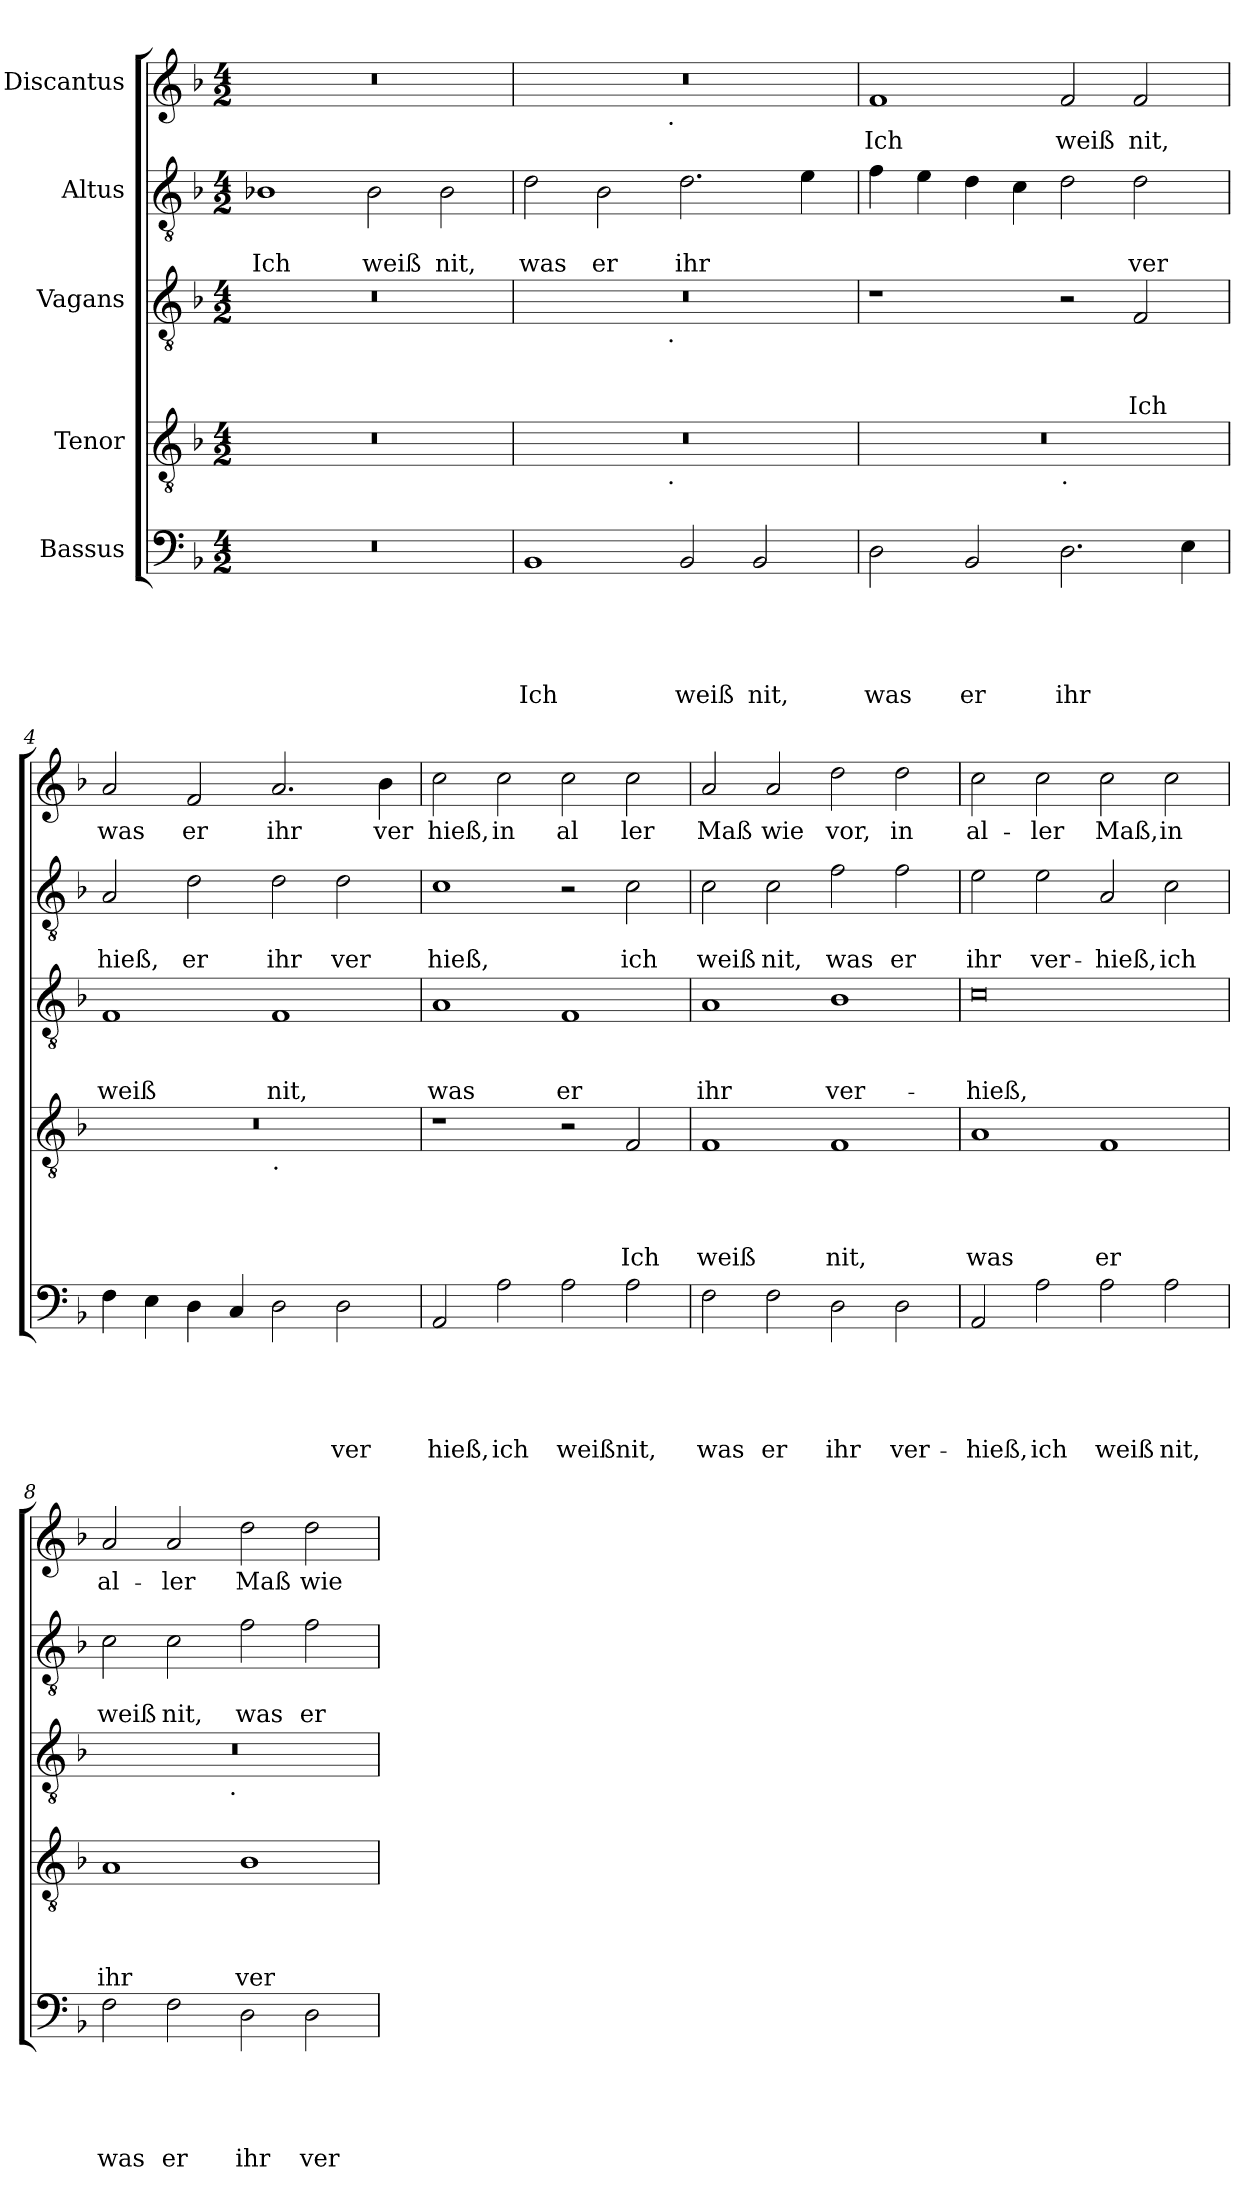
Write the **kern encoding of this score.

**kern	**text	**text	**text	**text	**text	**kern	**text	**text	**text	**text	**kern	**text	**text	**text	**kern	**text	**text	**kern	**text
*part5	*part5	*part5	*part5	*part5	*part5	*part4	*part4	*part4	*part4	*part4	*part3	*part3	*part3	*part3	*part2	*part2	*part2	*part1	*part1
*staff5	*staff5	*staff5	*staff5	*staff5	*staff5	*staff4	*staff4	*staff4	*staff4	*staff4	*staff3	*staff3	*staff3	*staff3	*staff2	*staff2	*staff2	*staff1	*staff1
*I"Bassus	*	*	*	*	*	*I"Tenor	*	*	*	*	*I"Vagans	*	*	*	*I"Altus	*	*	*I"Discantus	*
*clefF4	*	*	*	*	*	*clefGv2	*	*	*	*	*clefGv2	*	*	*	*clefGv2	*	*	*clefG2	*
*k[b-]	*	*	*	*	*	*k[b-]	*	*	*	*	*k[b-]	*	*	*	*k[b-]	*	*	*k[b-]	*
*F:	*	*	*	*	*	*F:	*	*	*	*	*F:	*	*	*	*F:	*	*	*F:	*
*M4/2	*	*	*	*	*	*M4/2	*	*	*	*	*M4/2	*	*	*	*M4/2	*	*	*M4/2	*
=1	=1	=1	=1	=1	=1	=1	=1	=1	=1	=1	=1	=1	=1	=1	=1	=1	=1	=1	=1
!	!	!	!	!	!	!	!	!	!	!	!	!	!	!	!	!	!LO:LY:b	!	!
0r	.	.	.	.	.	0r	.	.	.	.	0r	.	.	.	1B-X	.	Ich	0r	.
!	!	!	!	!	!	!	!	!	!	!	!	!	!	!	!	!	!LO:LY:b	!	!
.	.	.	.	.	.	.	.	.	.	.	.	.	.	.	2B-\	.	weiß	.	.
!	!	!	!	!	!	!	!	!	!	!	!	!	!	!	!	!	!LO:LY:b	!	!
.	.	.	.	.	.	.	.	.	.	.	.	.	.	.	2B-\	.	nit,	.	.
=2	=2	=2	=2	=2	=2	=2	=2	=2	=2	=2	=2	=2	=2	=2	=2	=2	=2	=2	=2
!	!	!	!	!	!LO:LY:b	!	!	!	!	!	!	!	!	!	!	!	!LO:LY:b	!	!
*	*	*	*	*	*	*^	*	*	*	*	*^	*	*	*	*	*	*	*^	*
1BB-	.	.	.	.	Ich	0r	2ryy	.	.	.	.	0r	2ryy	.	.	.	2d\	.	was	0r	2ryy	.
!	!	!	!	!	!	!	!	!	!	!	!	!	!	!	!	!	!	!	!LO:LY:b	!	!	!
.	.	.	.	.	.	.	4...ryy	.	.	.	.	.	4...ryy	.	.	.	2B-\	.	er	.	4...ryy	.
!	!	!	!	!	!	!	!	!	!	!	!	!	!	!	!	!	!	!	!	!	!LO:TX:b:t=.	!
!	!	!	!	!	!	!	!	!	!	!	!	!	!LO:TX:b:t=.	!	!	!	!	!	!	!	!	!
!	!	!	!	!	!	!	!LO:TX:b:t=.	!	!	!	!	!	!	!	!	!	!	!	!	!	!	!
.	.	.	.	.	.	.	1ryy	.	.	.	.	.	1ryy	.	.	.	.	.	.	.	1ryy	.
!	!	!	!	!	!LO:LY:b	!	!	!	!	!	!	!	!	!	!	!	!	!	!LO:LY:b	!	!	!
2BB-/	.	.	.	.	weiß	.	.	.	.	.	.	.	.	.	.	.	2.d\	.	ihr	.	.	.
!	!	!	!	!	!LO:LY:b	!	!	!	!	!	!	!	!	!	!	!	!	!	!	!	!	!
2BB-/	.	.	.	.	nit,	.	.	.	.	.	.	.	.	.	.	.	.	.	.	.	.	.
.	.	.	.	.	.	.	.	.	.	.	.	.	.	.	.	.	4e\	.	.	.	.	.
.	.	.	.	.	.	.	32ryy	.	.	.	.	.	32ryy	.	.	.	.	.	.	.	32ryy	.
=3	=3	=3	=3	=3	=3	=3	=3	=3	=3	=3	=3	=3	=3	=3	=3	=3	=3	=3	=3	=3	=3	=3
!	!	!	!	!	!LO:LY:b	!	!	!	!	!	!	!	!	!	!	!	!	!	!	!	!	!LO:LY:b
*	*	*	*	*	*	*	*	*	*	*	*	*v	*v	*	*	*	*	*	*	*v	*v	*
2D\	.	.	.	.	was	0r	1ryy	.	.	.	.	1r	.	.	.	4f\	.	.	1f	Ich
.	.	.	.	.	.	.	.	.	.	.	.	.	.	.	.	4e\	.	.	.	.
!	!	!	!	!	!LO:LY:b	!	!	!	!	!	!	!	!	!	!	!	!	!	!	!
2BB-/	.	.	.	.	er	.	.	.	.	.	.	.	.	.	.	4d\	.	.	.	.
.	.	.	.	.	.	.	.	.	.	.	.	.	.	.	.	4c\	.	.	.	.
!	!	!	!	!	!	!	!LO:TX:b:t=.	!	!	!	!	!	!	!	!	!	!	!	!	!
!	!	!	!	!	!LO:LY:b	!	!	!	!	!	!	!	!	!	!	!	!	!	!	!LO:LY:b
2.D\	.	.	.	.	ihr	.	1ryy	.	.	.	.	2r	.	.	.	2d\	.	.	2f/	weiß
!	!	!	!	!	!	!	!	!	!	!	!	!	!	!	!LO:LY:b	!	!	!LO:LY:b	!	!LO:LY:b
.	.	.	.	.	.	.	.	.	.	.	.	2F/	.	.	Ich	2d\	.	ver	2f/	nit,
4E\	.	.	.	.	.	.	.	.	.	.	.	.	.	.	.	.	.	.	.	.
=4	=4	=4	=4	=4	=4	=4	=4	=4	=4	=4	=4	=4	=4	=4	=4	=4	=4	=4	=4	=4
!	!	!	!	!	!	!	!	!	!	!	!	!	!	!	!LO:LY:b	!	!	!LO:LY:b	!	!LO:LY:b
4F\	.	.	.	.	.	0r	1ryy	.	.	.	.	1F	.	.	weiß	2A/	.	hieß,	2a/	was
4E\	.	.	.	.	.	.	.	.	.	.	.	.	.	.	.	.	.	.	.	.
!	!	!	!	!	!	!	!	!	!	!	!	!	!	!	!	!	!	!LO:LY:b	!	!LO:LY:b
4D\	.	.	.	.	.	.	.	.	.	.	.	.	.	.	.	2d\	.	er	2f/	er
4C/	.	.	.	.	.	.	.	.	.	.	.	.	.	.	.	.	.	.	.	.
!	!	!	!	!	!	!	!LO:TX:b:t=.	!	!	!	!	!	!	!	!	!	!	!	!	!
!	!	!	!	!	!	!	!	!	!	!	!	!	!	!	!LO:LY:b	!	!	!LO:LY:b	!	!LO:LY:b
2D\	.	.	.	.	.	.	1ryy	.	.	.	.	1F	.	.	nit,	2d\	.	ihr	2.a/	ihr
!	!	!	!	!	!LO:LY:b	!	!	!	!	!	!	!	!	!	!	!	!	!LO:LY:b	!	!
2D\	.	.	.	.	ver	.	.	.	.	.	.	.	.	.	.	2d\	.	ver	.	.
!	!	!	!	!	!	!	!	!	!	!	!	!	!	!	!	!	!	!	!	!LO:LY:b
.	.	.	.	.	.	.	.	.	.	.	.	.	.	.	.	.	.	.	4b-\	ver
=5	=5	=5	=5	=5	=5	=5	=5	=5	=5	=5	=5	=5	=5	=5	=5	=5	=5	=5	=5	=5
!	!	!	!	!	!LO:LY:b	!	!	!	!	!	!	!	!	!	!LO:LY:b	!	!	!LO:LY:b	!	!LO:LY:b
*	*	*	*	*	*	*v	*v	*	*	*	*	*	*	*	*	*	*	*	*	*
2AA/	.	.	.	.	hieß,	1r	.	.	.	.	1A	.	.	was	1c	.	hieß,	2cc\	hieß,
!	!	!	!	!	!LO:LY:b	!	!	!	!	!	!	!	!	!	!	!	!	!	!LO:LY:b
2A\	.	.	.	.	ich	.	.	.	.	.	.	.	.	.	.	.	.	2cc\	in
!	!	!	!	!	!LO:LY:b	!	!	!	!	!	!	!	!	!LO:LY:b	!	!	!	!	!LO:LY:b
2A\	.	.	.	.	weißnit,	2r	.	.	.	.	1F	.	.	er	2r	.	.	2cc\	al
!	!	!	!	!	!	!	!	!	!	!LO:LY:b	!	!	!	!	!	!	!LO:LY:b	!	!LO:LY:b
2A\	.	.	.	.	.	2F/	.	.	.	Ich	.	.	.	.	2c\	.	ich	2cc\	ler
!!LO:LB:g=z
=6	=6	=6	=6	=6	=6	=6	=6	=6	=6	=6	=6	=6	=6	=6	=6	=6	=6	=6	=6
!	!	!	!	!	!LO:LY:b	!	!	!	!	!LO:LY:b	!	!	!	!LO:LY:b	!	!	!LO:LY:b	!	!LO:LY:b
2F\	.	.	.	.	was	1F	.	.	.	weiß	1A	.	.	ihr	2c\	.	weiß	2a/	Maß
!	!	!	!	!	!LO:LY:b	!	!	!	!	!	!	!	!	!	!	!	!LO:LY:b	!	!LO:LY:b
2F\	.	.	.	.	er	.	.	.	.	.	.	.	.	.	2c\	.	nit,	2a/	wie
!	!	!	!	!	!LO:LY:b	!	!	!	!	!LO:LY:b	!	!	!	!LO:LY:b	!	!	!LO:LY:b	!	!LO:LY:b
2D\	.	.	.	.	ihr	1F	.	.	.	nit,	1B-	.	.	ver-	2f\	.	was	2dd\	vor,
!	!	!	!	!	!LO:LY:b	!	!	!	!	!	!	!	!	!	!	!	!LO:LY:b	!	!LO:LY:b
2D\	.	.	.	.	ver-	.	.	.	.	.	.	.	.	.	2f\	.	er	2dd\	in
=7	=7	=7	=7	=7	=7	=7	=7	=7	=7	=7	=7	=7	=7	=7	=7	=7	=7	=7	=7
!	!	!	!	!	!LO:LY:b	!	!	!	!	!LO:LY:b	!	!	!	!LO:LY:b	!	!	!LO:LY:b	!	!LO:LY:b
2AA/	.	.	.	.	-hieß,	1A	.	.	.	was	0c	.	.	-hieß,	2e\	.	ihr	2cc\	al-
!	!	!	!	!	!LO:LY:b	!	!	!	!	!	!	!	!	!	!	!	!LO:LY:b	!	!LO:LY:b
2A\	.	.	.	.	ich	.	.	.	.	.	.	.	.	.	2e\	.	ver-	2cc\	-ler
!	!	!	!	!	!LO:LY:b	!	!	!	!	!LO:LY:b	!	!	!	!	!	!	!LO:LY:b	!	!LO:LY:b
2A\	.	.	.	.	weiß	1F	.	.	.	er	.	.	.	.	2A/	.	-hieß,	2cc\	Maß,
!	!	!	!	!	!LO:LY:b	!	!	!	!	!	!	!	!	!	!	!	!LO:LY:b	!	!LO:LY:b
2A\	.	.	.	.	nit,	.	.	.	.	.	.	.	.	.	2c\	.	ich	2cc\	in
=8	=8	=8	=8	=8	=8	=8	=8	=8	=8	=8	=8	=8	=8	=8	=8	=8	=8	=8	=8
!	!	!	!	!	!LO:LY:b	!	!	!	!	!LO:LY:b	!	!	!	!	!	!	!LO:LY:b	!	!LO:LY:b
*	*	*	*	*	*	*	*	*	*	*	*^	*	*	*	*	*	*	*	*
2F\	.	.	.	.	was	1A	.	.	.	ihr	0r	2ryy	.	.	.	2c\	.	weiß	2a/	al-
!	!	!	!	!	!LO:LY:b	!	!	!	!	!	!	!	!	!	!	!	!	!LO:LY:b	!	!LO:LY:b
2F\	.	.	.	.	er	.	.	.	.	.	.	4...ryy	.	.	.	2c\	.	nit,	2a/	-ler
!	!	!	!	!	!	!	!	!	!	!	!	!LO:TX:b:t=.	!	!	!	!	!	!	!	!
.	.	.	.	.	.	.	.	.	.	.	.	1ryy	.	.	.	.	.	.	.	.
!	!	!	!	!	!LO:LY:b	!	!	!	!	!LO:LY:b	!	!	!	!	!	!	!	!LO:LY:b	!	!LO:LY:b
2D\	.	.	.	.	ihr	1B-	.	.	.	ver-	.	.	.	.	.	2f\	.	was	2dd\	Maß
!	!	!	!	!	!LO:LY:b	!	!	!	!	!	!	!	!	!	!	!	!	!LO:LY:b	!	!LO:LY:b
2D\	.	.	.	.	ver-	.	.	.	.	.	.	.	.	.	.	2f\	.	er	2dd\	wie
.	.	.	.	.	.	.	.	.	.	.	.	32ryy	.	.	.	.	.	.	.	.
*	*	*	*	*	*	*	*	*	*	*	*v	*v	*	*	*	*	*	*	*	*
=	=	=	=	=	=	=	=	=	=	=	=	=	=	=	=	=	=	=	=
*-	*-	*-	*-	*-	*-	*-	*-	*-	*-	*-	*-	*-	*-	*-	*-	*-	*-	*-	*-
